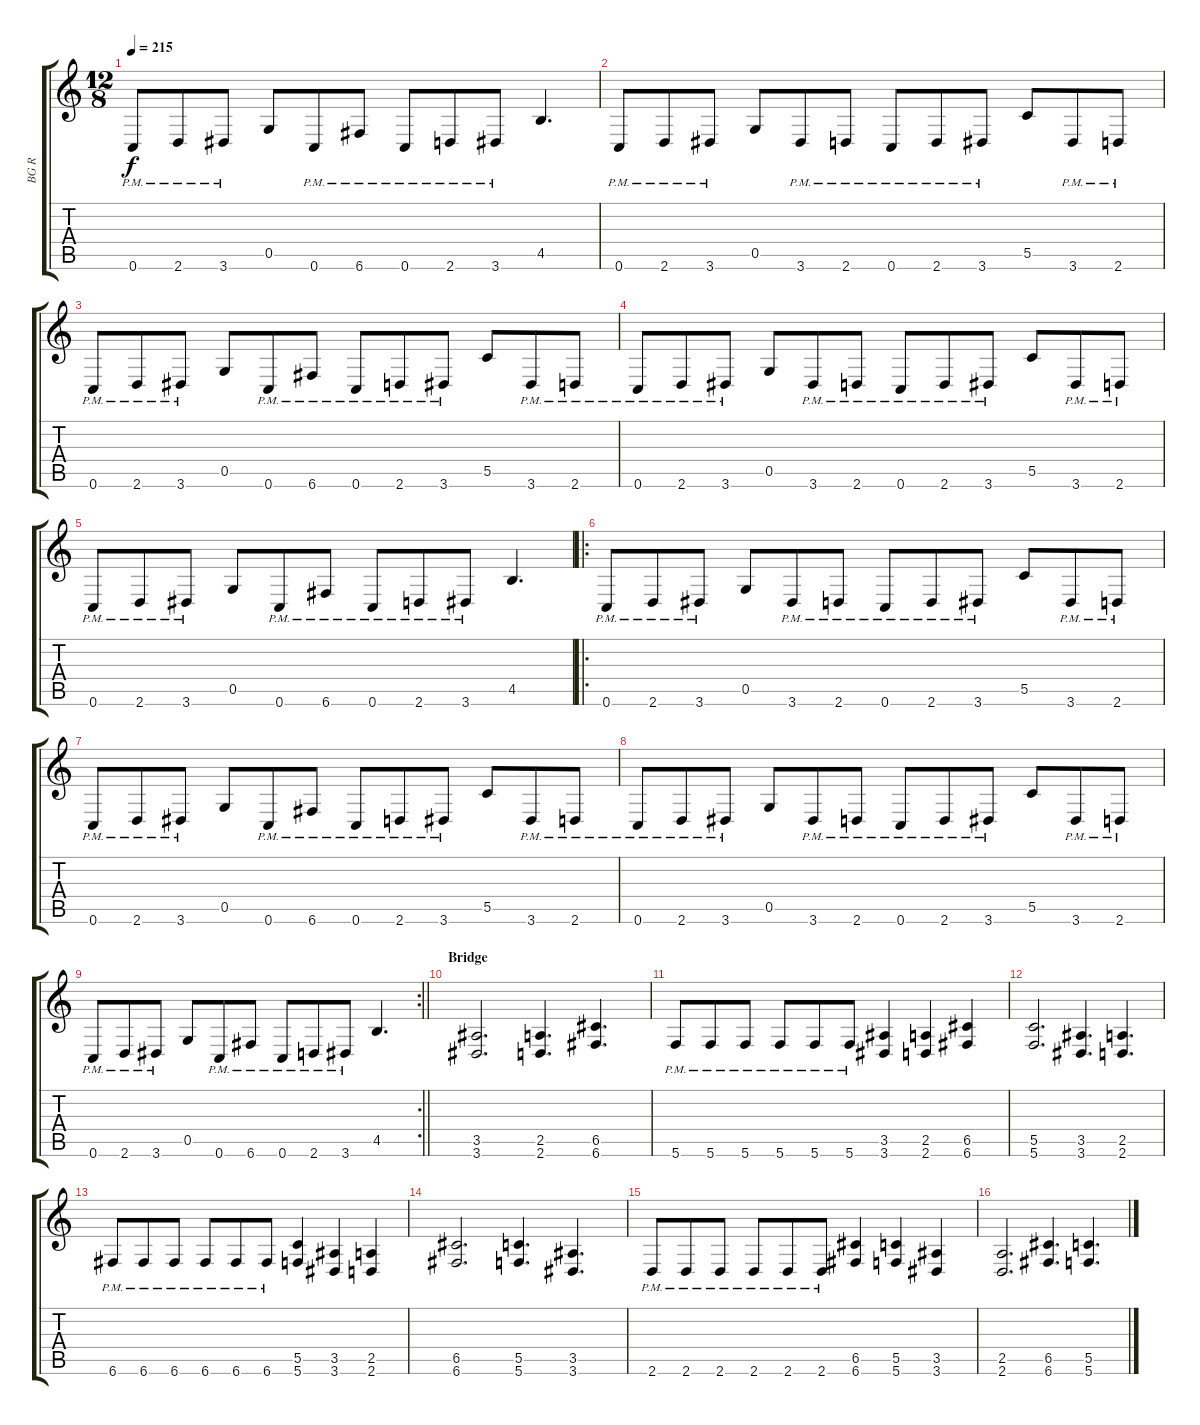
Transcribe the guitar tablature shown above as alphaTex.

\track ("BG R" "BG R") {instrument overdrivenguitar}
\staff {score tabs}
\tuning (D4 A3 F3 C3 G2 C2) {hide}
\ts (12 8)
\tempo 215
\clef g2
\ks c
0.6{pm}.8{dy f} 2.6{pm}.8 3.6{pm}.8 0.5.8 0.6{pm}.8 6.6{pm}.8 0.6{pm}.8 2.6{pm}.8 3.6{pm}.8 4.5.4{d} |
0.6{pm}.8 2.6{pm}.8 3.6{pm}.8 0.5.8 3.6{pm}.8 2.6{pm}.8 0.6{pm}.8 2.6{pm}.8 3.6{pm}.8 5.5.8 3.6{pm}.8 2.6{pm}.8 |
0.6{pm}.8 2.6{pm}.8 3.6{pm}.8 0.5.8 0.6{pm}.8 6.6{pm}.8 0.6{pm}.8 2.6{pm}.8 3.6{pm}.8 5.5.8 3.6{pm}.8 2.6{pm}.8 |
0.6{pm}.8 2.6{pm}.8 3.6{pm}.8 0.5.8 3.6{pm}.8 2.6{pm}.8 0.6{pm}.8 2.6{pm}.8 3.6{pm}.8 5.5.8 3.6{pm}.8 2.6{pm}.8 |
0.6{pm}.8 2.6{pm}.8 3.6{pm}.8 0.5.8 0.6{pm}.8 6.6{pm}.8 0.6{pm}.8 2.6{pm}.8 3.6{pm}.8 4.5.4{d} |
\ro
0.6{pm}.8 2.6{pm}.8 3.6{pm}.8 0.5.8 3.6{pm}.8 2.6{pm}.8 0.6{pm}.8 2.6{pm}.8 3.6{pm}.8 5.5.8 3.6{pm}.8 2.6{pm}.8 |
0.6{pm}.8 2.6{pm}.8 3.6{pm}.8 0.5.8 0.6{pm}.8 6.6{pm}.8 0.6{pm}.8 2.6{pm}.8 3.6{pm}.8 5.5.8 3.6{pm}.8 2.6{pm}.8 |
0.6{pm}.8 2.6{pm}.8 3.6{pm}.8 0.5.8 3.6{pm}.8 2.6{pm}.8 0.6{pm}.8 2.6{pm}.8 3.6{pm}.8 5.5.8 3.6{pm}.8 2.6{pm}.8 |
\rc 2
\barLineRight lightlight
0.6{pm}.8 2.6{pm}.8 3.6{pm}.8 0.5.8 0.6{pm}.8 6.6{pm}.8 0.6{pm}.8 2.6{pm}.8 3.6{pm}.8 4.5.4{d} |
\section ("" "Bridge")
(3.5 3.6).2{d} (2.5 2.6).4{d} (6.5 6.6).4{d} |
5.6{pm}.8 5.6{pm}.8 5.6{pm}.8 5.6{pm}.8 5.6{pm}.8 5.6{pm}.8 (3.5 3.6).4 (2.5 2.6).4 (6.5 6.6).4 |
(5.5 5.6).2{d} (3.5 3.6).4{d} (2.5 2.6).4{d} |
6.6{pm}.8 6.6{pm}.8 6.6{pm}.8 6.6{pm}.8 6.6{pm}.8 6.6{pm}.8 (5.5 5.6).4 (3.5 3.6).4 (2.5 2.6).4 |
(6.5 6.6).2{d} (5.5 5.6).4{d} (3.5 3.6).4{d} |
2.6{pm}.8 2.6{pm}.8 2.6{pm}.8 2.6{pm}.8 2.6{pm}.8 2.6{pm}.8 (6.5 6.6).4 (5.5 5.6).4 (3.5 3.6).4 |
(2.5 2.6).2{d} (6.5 6.6).4{d} (5.5 5.6).4{d}
